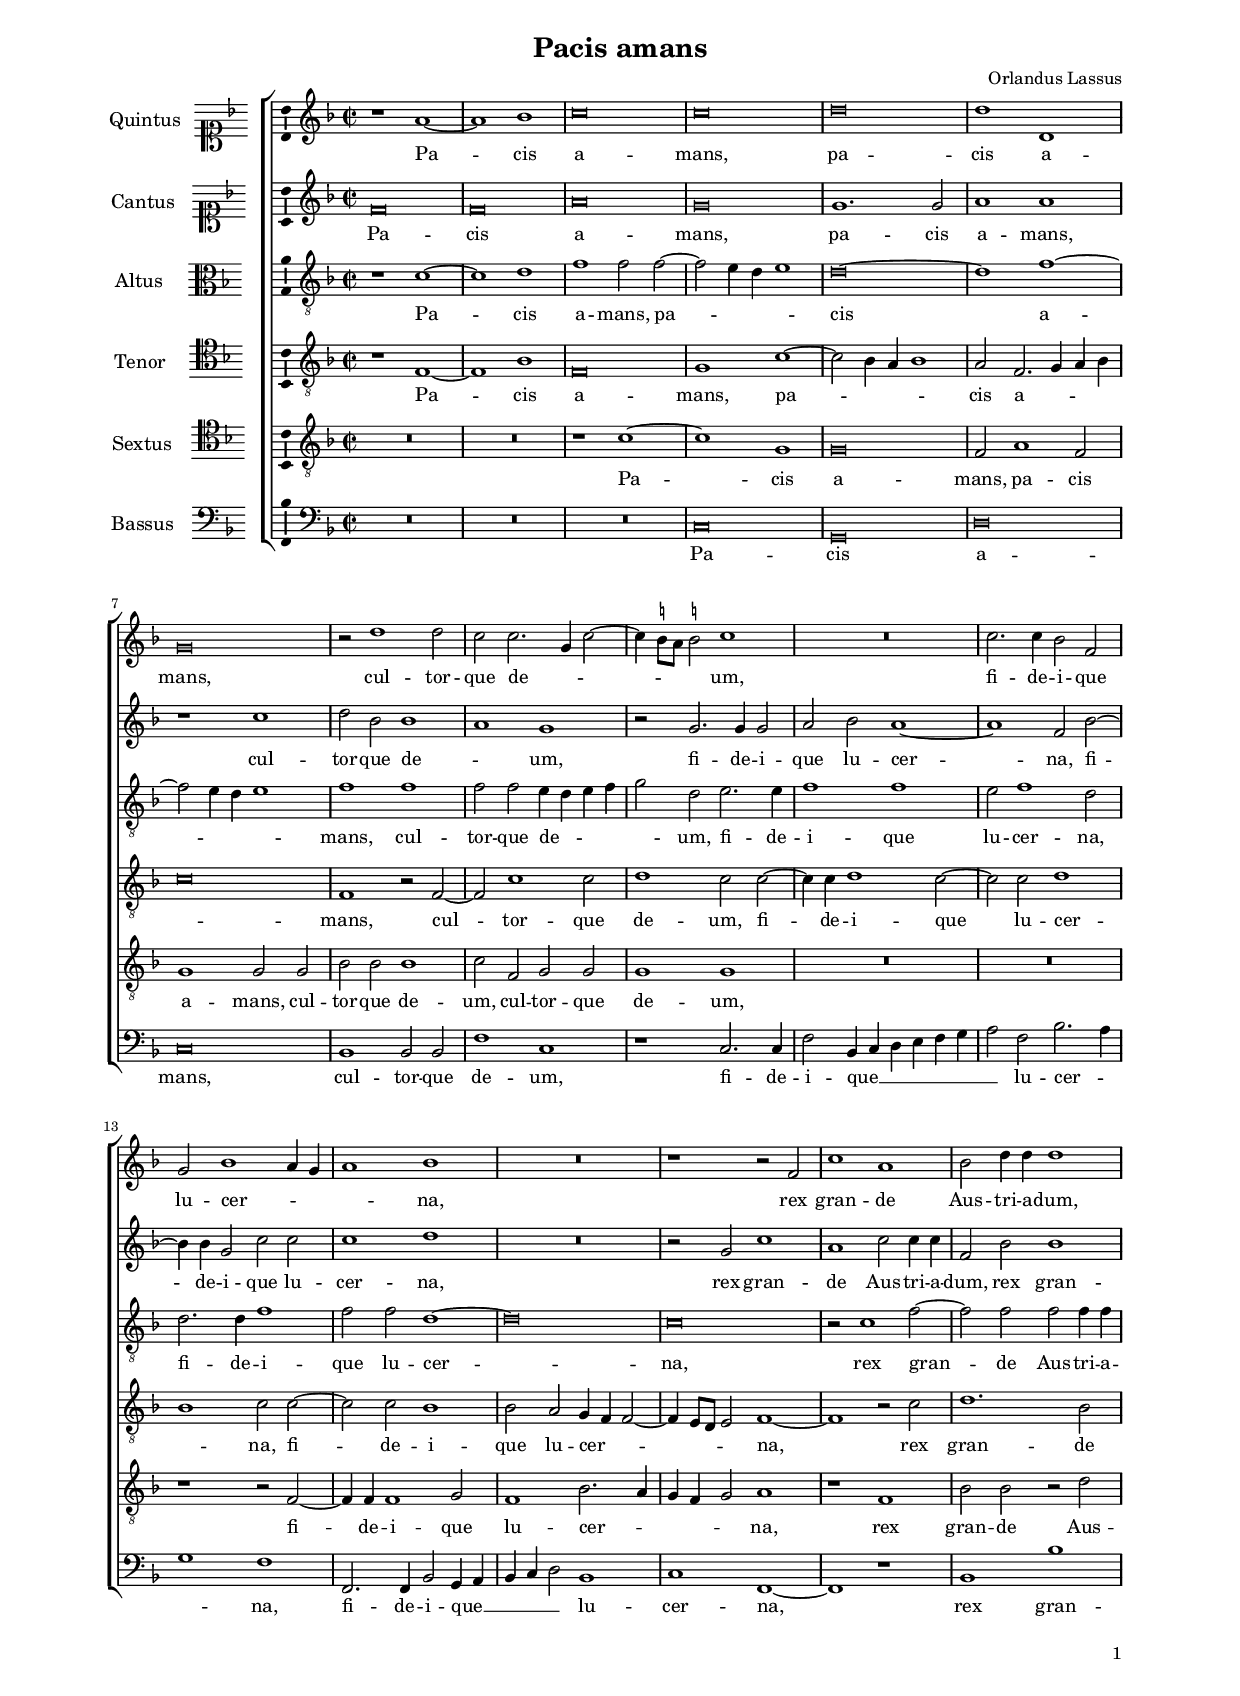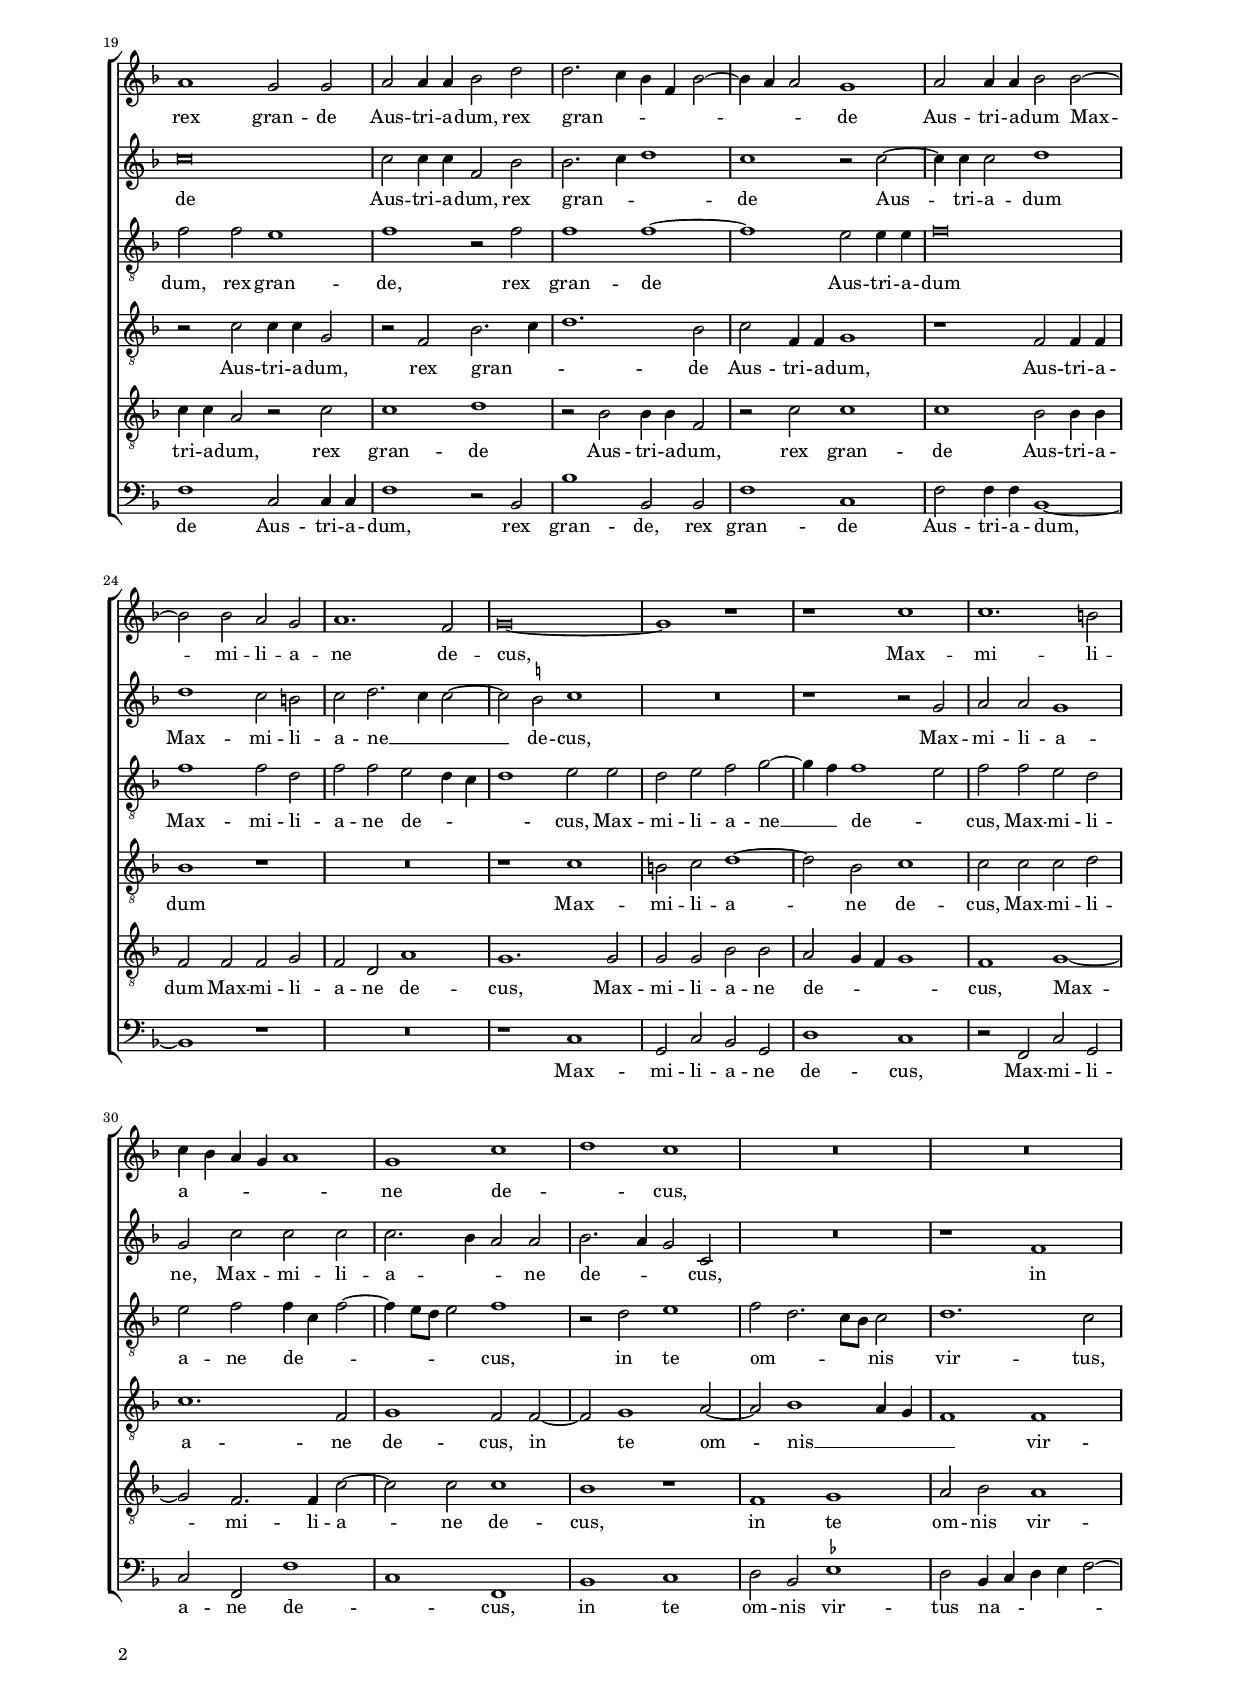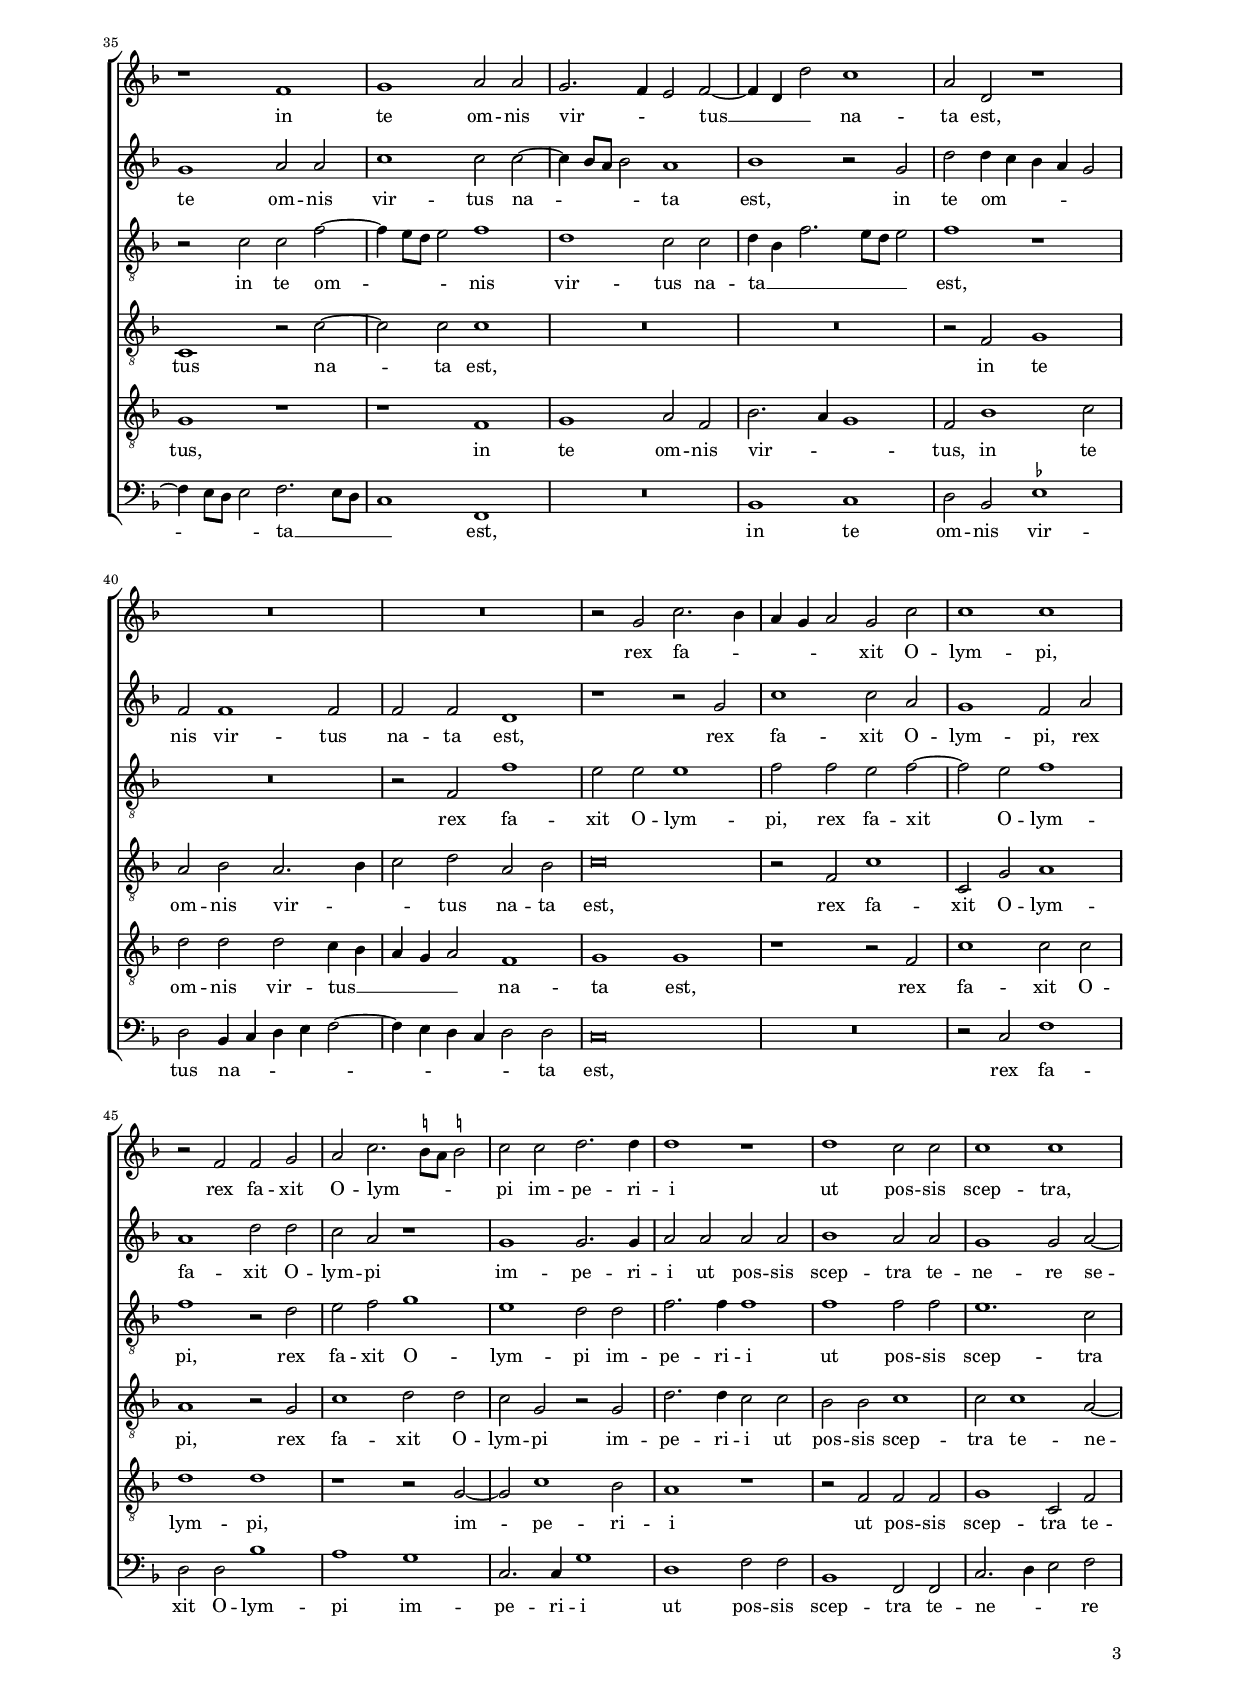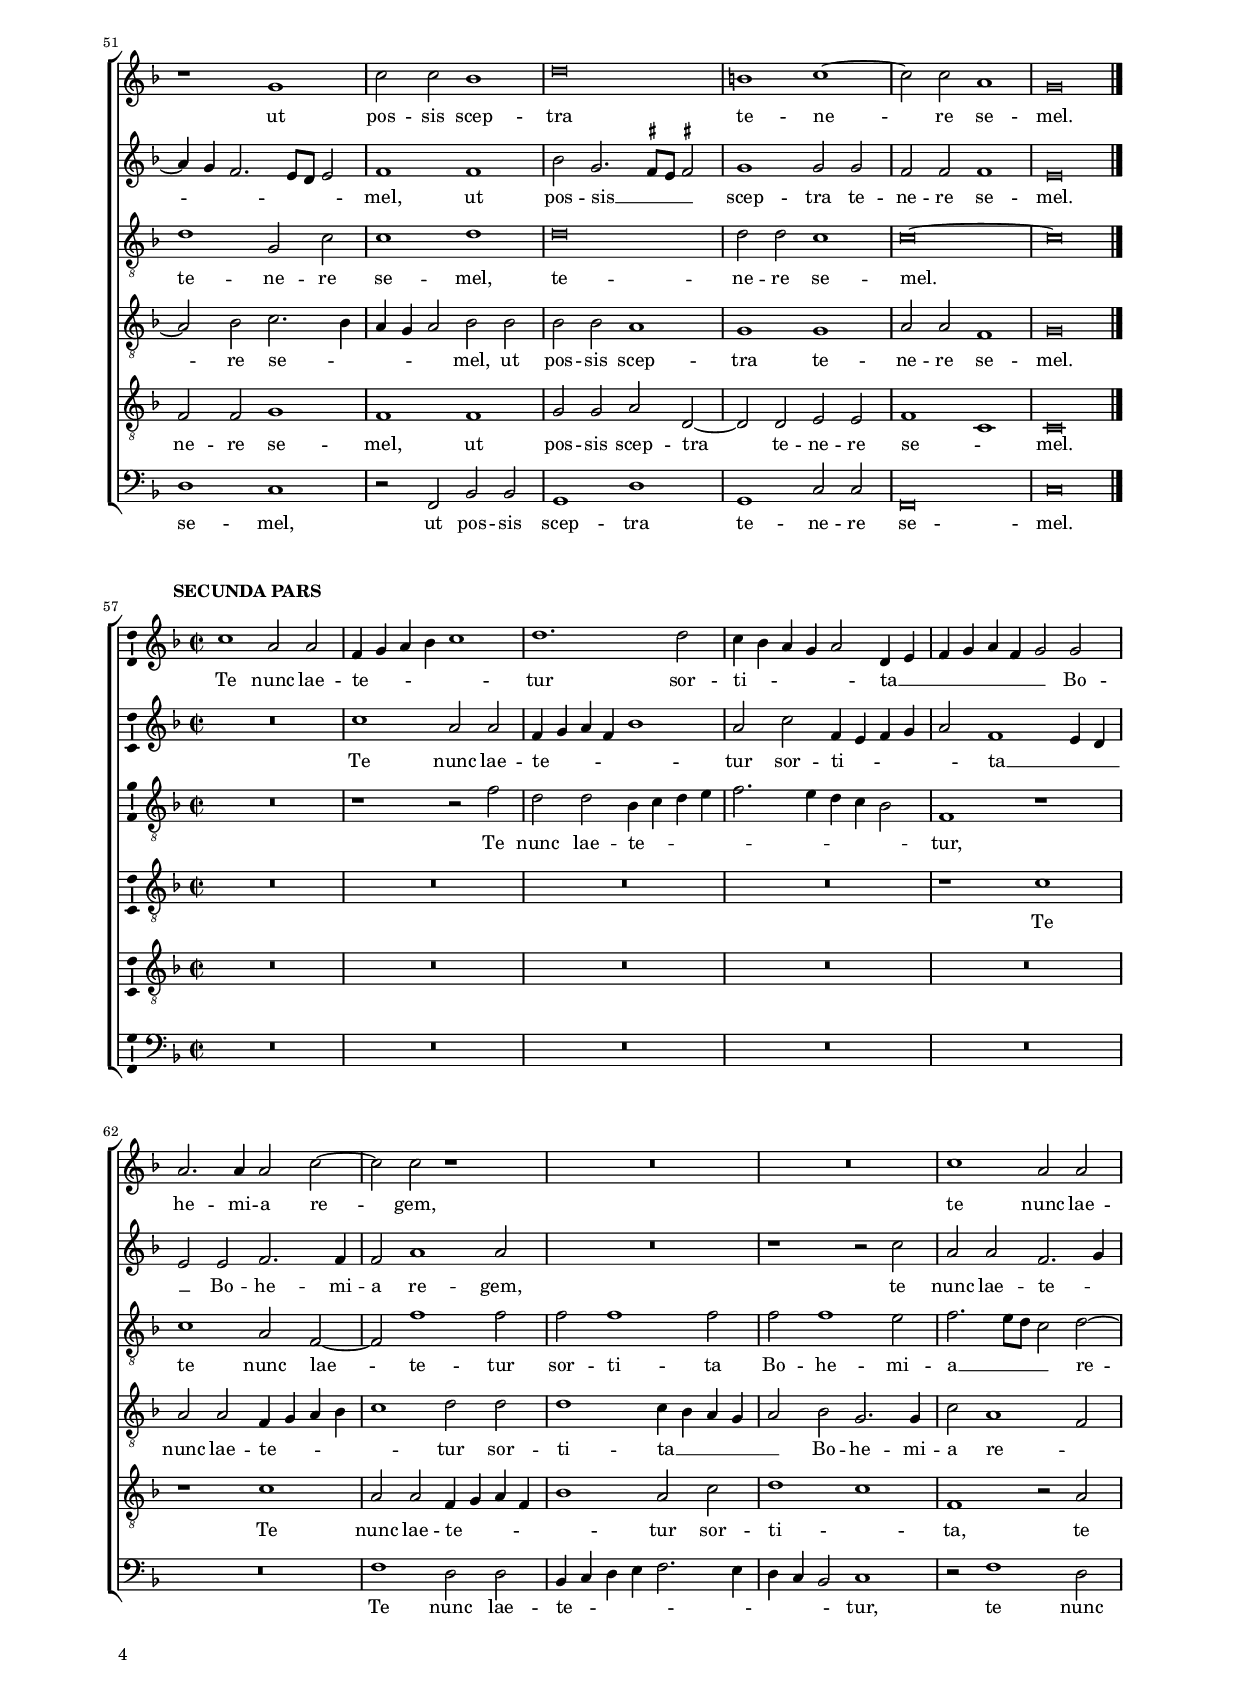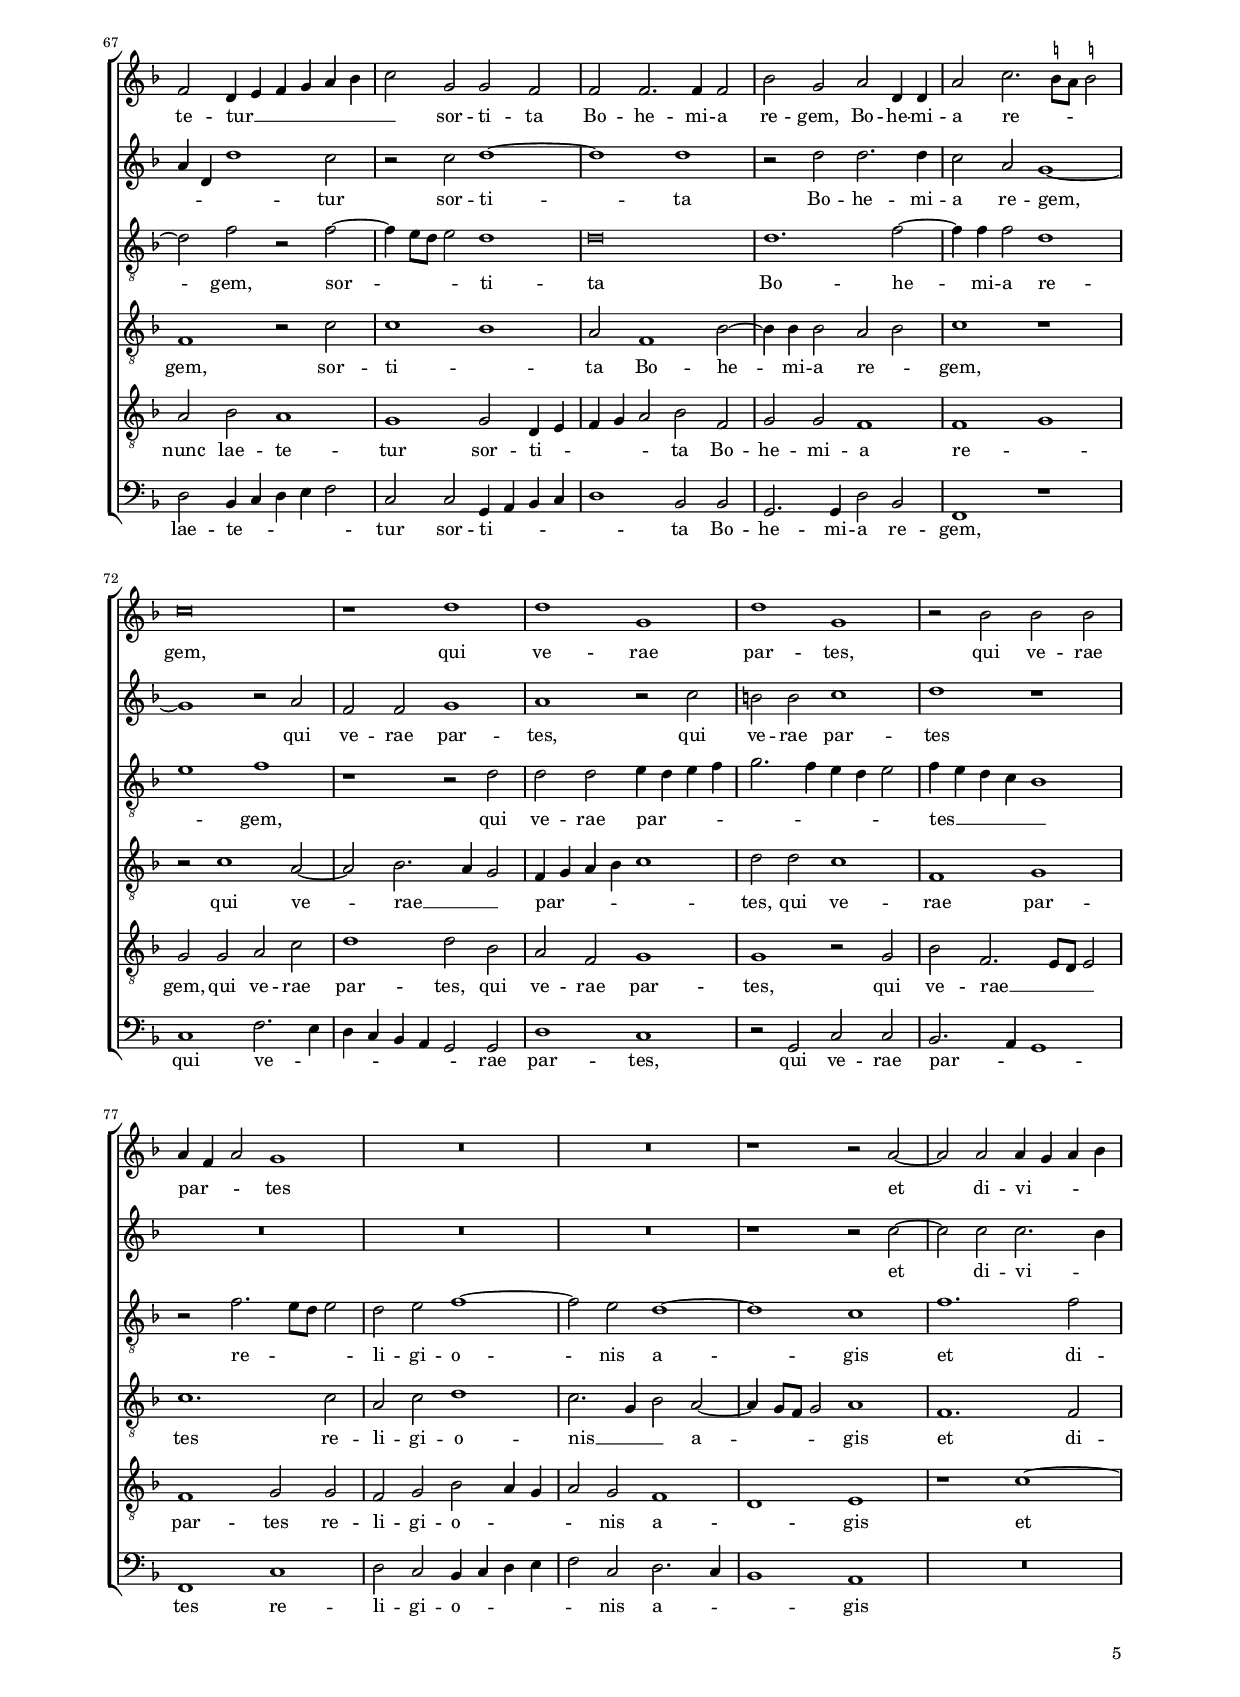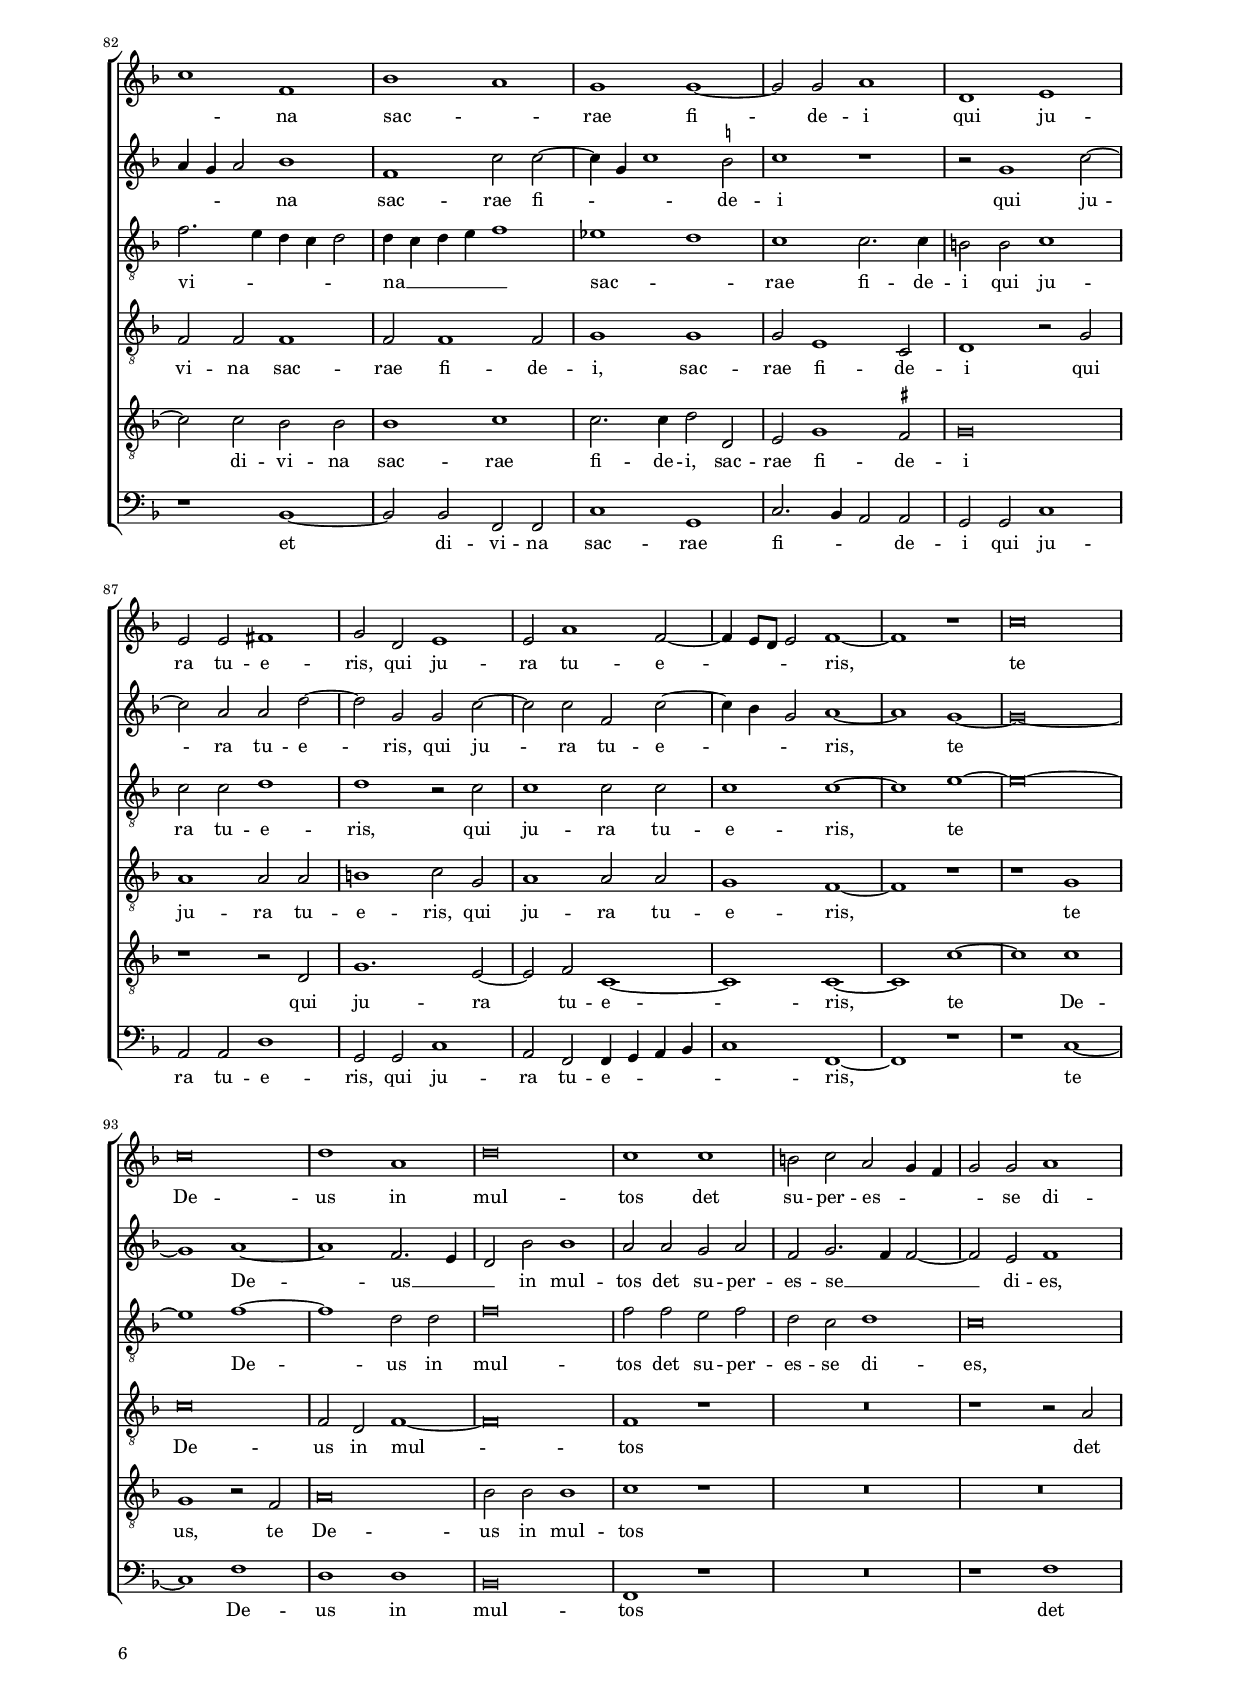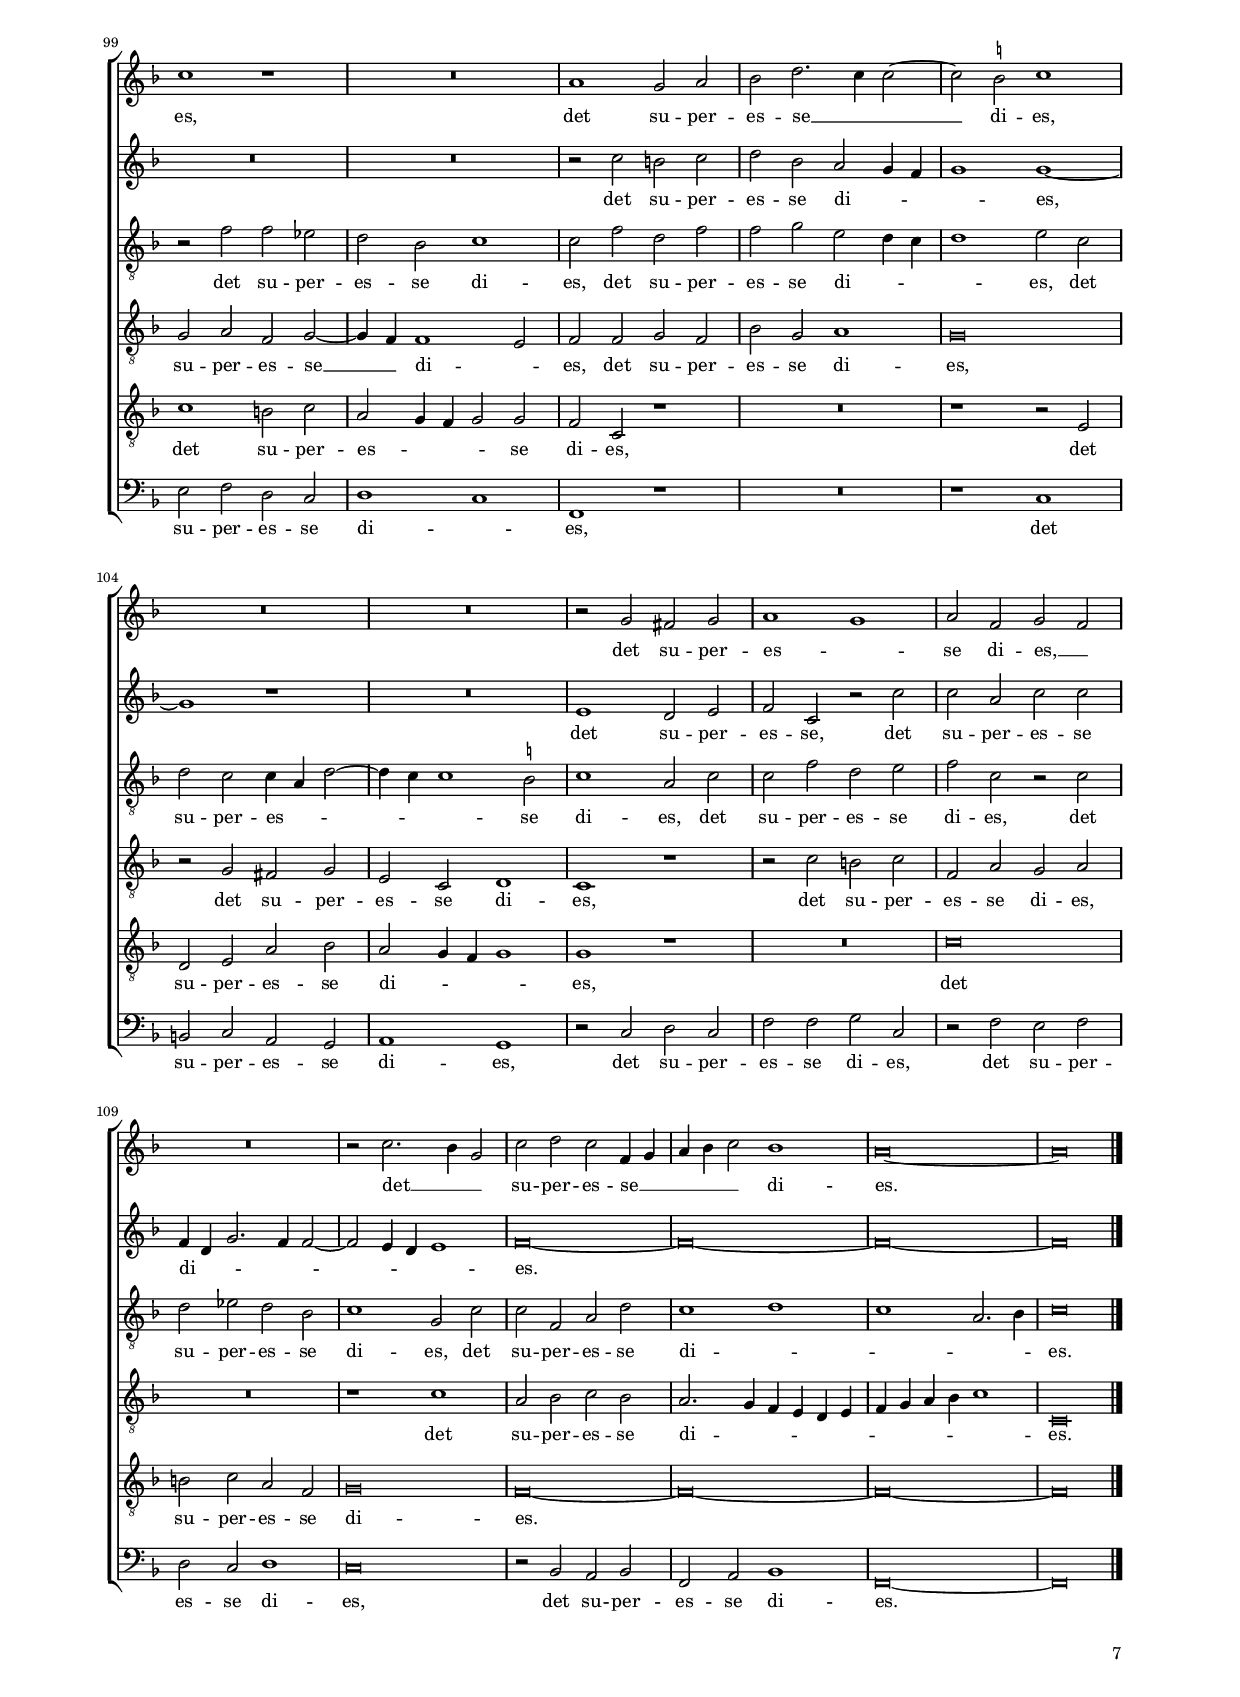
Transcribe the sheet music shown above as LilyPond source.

\header
{
  title="Pacis amans"
  composer="Orlandus Lassus"
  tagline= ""
}

\version "2.24.3"
\language deutsch
#(set-global-staff-size 15)
% #(set-default-paper-size "letter")
#(ly:set-option 'point-and-click #f)


	ficta = { \once \set suggestAccidentals = ##t }
	
	forget = #(define-music-function (music) (ly:music?) #{
		\accidentalStyle forget
		$music
		\accidentalStyle default
		#})


 
\paper
	{
	top-margin = 1.3 \cm
	bottom-margin = 0.8 \cm
	left-margin = 2 \cm
	right-margin = 2 \cm
	ragged-bottom = ##f
	ragged-last-bottom = ##t
	print-page-number = ##f
	score-system-spacing = #'((basic-distance . 16) (minimum-distance . 13) (padding . 5) (strechability . 250))
	system-system-spacing = #'((basic-distance . 16) (minimum-distance . 13) (padding . 5) (strechability . 250))
	oddFooterMarkup=\markup   \fill-line { "" \fromproperty #'page:page-number-string }
	evenFooterMarkup=\markup  \fill-line { \fromproperty #'page:page-number-string "" }
	last-bottom-spacing = #'((basic-distance . 12) (minimum-distance . 7) (padding . 4))
	systems-per-page = 3
	page-count = 7
%	min-systems-per-page = 3
	}

global = {
	\key f \major
	\time 2/2 \set Score.measureLength = #(ly:make-moment 2/1)
	\set Score.tempoHideNote = ##t
	\tempo 2 = 90
	\skip 1*2*56  \bar "|."
	}


incipitcantus = \markup { \score {
	{
	\set Staff.instrumentName = \markup { \fontsize #1 "Cantus" }
	\key f \major
	\clef soprano
	s4 \bar ""
	}
	\layout  {
	raggedright = ##t
	indent = 1.6 \cm
	line-width = 2.5 \cm
	\context { \Staff \remove Time_signature_engraver }
	\override Staff.Clef.Y-extent = #'(0 . 0)
	}} \hspace #1 }


incipitsextus = \markup { \score {
	{
	\set Staff.instrumentName = \markup { \fontsize #1 "Quintus" }
	\key f \major
	\clef soprano
	s4 \bar ""
	}
	\layout  {
	raggedright = ##t
	indent = 1.6 \cm
	line-width = 2.5 \cm
	\context { \Staff \remove Time_signature_engraver }
	\override Staff.Clef.Y-extent = #'(0 . 0)
	}} \hspace #1 }
	  
	  
incipitaltus = \markup { \score {
	{
	\set Staff.instrumentName = \markup { \fontsize #1 "Altus" }
	\key f \major
	\clef alto
	s4 \bar ""
	}
	\layout  {
	raggedright = ##t
	indent = 1.6 \cm
	line-width = 2.5 \cm
	\context { \Staff \remove Time_signature_engraver }
	\override Staff.Clef.Y-extent = #'(0 . 0)
	}} \hspace #1 }


incipittenor = \markup { \score {
	{
	\set Staff.instrumentName = \markup { \fontsize #1 "Tenor" }
	\key f \major
	\clef tenor
	s4 \bar ""
	}
	\layout  {
	raggedright = ##t
	indent = 1.6 \cm
	line-width = 2.5 \cm
	\context { \Staff \remove Time_signature_engraver }
	\override Staff.Clef.Y-extent = #'(0 . 0)
	}} \hspace #1 }
	  
	  
incipitquintus = \markup { \score {
	{
	\set Staff.instrumentName = \markup { \fontsize #1 "Sextus" }
	\key f \major
	\clef tenor
	s4 \bar ""
	}
	\layout  {
	raggedright = ##t
	indent = 1.6 \cm
	line-width = 2.5 \cm
	\context { \Staff \remove Time_signature_engraver }
	\override Staff.Clef.Y-extent = #'(0 . 0)
	}} \hspace #1 }
	  
	  
incipitbassus = \markup { \score {
	{
	\set Staff.instrumentName = \markup { \fontsize #1 "Bassus" }
	\key f \major
	\clef bass
	s4 \bar ""
	}
	\layout  {
	raggedright = ##t
	indent = 1.6 \cm
	line-width = 2.5 \cm
	\context { \Staff \remove Time_signature_engraver }
	\override Staff.Clef.Y-extent = #'(0 . 0)
	}} \hspace #1 }


cantus =  \relative c''
	{
	f,\breve
	f\breve
	a\breve
	g\breve
%5
	g1. g2 |
	a1 a
	r1 c
	d2 b b1
	a1 g
%10
	r2 g2. g4 g2 |
	a2 b a1~
	a1 f2 b~
	b4 b g2 c2 c
	c1 d
%15
	R\breve |
	r2 g, c1
	a1 c2 c4 c
	f,2 b b1
	c\breve
%20
	c2 c4 c f,2 b |
	b2. c4 d1
	c1 r2 c~
	c4 c c2 d1
	d1 c2 h
%25
	c2 d2. c4 c2~ |
	c2 \ficta h c1
	R\breve
	r1 r2 g
	a2 a g1
%30
	g2 c c c |
	c2. b4 a2 a
	b2. a4 g2 c,
	R\breve
	r1 f
%35
	g1 a2 a |
	c1 c2 c~
	c4 b8 a b2 a1
	b1 r2 g
	d'2 d4 c b a g2
%40
	f2 f1 f2 |
	f2 f d1
	r1 r2 g
	c1 c2 a
	g1 f2 a
%45
	a1 d2 d |
	c2 a r1
	g1 g2. g4
	a2 a a a
	b1 a2 a
%50
	g1 g2 a~ |
	a4 g f2. e8 d e2
	f1 f
	b2 g2. \ficta fis8 e \ficta fis!2
	g1 g2 g
%55
	f2 f f1 |
	e\breve |
	}


sextus = \relative c''
	{
	r1 a~
	a1 b
	c\breve
	c\breve
%5
	d\breve |
	d1 d,
	g\breve
	r2 d'1 d2
	c2 c2. g4 c2~
%10
	c4 \stemDown \ficta h8 a \stemNeutral \ficta h!2 c1 |
	R\breve
	c2. c4 b2 f
	g2 b1 a4 g
	a1 b
%15
	R\breve |
	r1 r2 f
	c'1 a
	b2 d4 d d1
	a1 g2 g
%20
	a2 a4 a b2 d |
	d2. c4 b f b2~
	b4 a a2 g1
	a2 a4 a b2 b~
	b2 b2 a g
%25
	a1. f2 |
	g\breve~
	g1 r
	r1 c
	c1. h2
%30
	c4 b a g a1 |
	g1 c
	d1 c
	R\breve
	R\breve
%35
	r1 f, |
	g1 a2 a
	g2. f4 e2 f~
	f4 d d'2 c1
	a2 d, r1
%40
	R\breve |
	R\breve
	r2 g c2. b4
	a4 g a2 g c
	c1 c
%45
	r2 f, f g |
	a2 c2. \stemDown \ficta h8 a \stemNeutral \ficta h!2
	c2 c d2. d4
	d1 r
	d1 c2 c
%50
	c1 c |
	r1 g
	c2 c b1
	d\breve
	h1 c~
%55
	c2 c a1 |
	g\breve |
	}


altus =  \relative c'
	{
	r1 c~
	c1 d
	f1 f2 f~
	f2 e4 d e1
%5
	d\breve~ |
	d1 f~
	f2 e4 d e1
	f1 f
	f2 f e4 d e f
%10
	g2 d e2. e4 |
	f1 f
	e2 f1 d2
	d2. d4 f1
	f2 f d1~
%15
	d\breve |
	c\breve
	r2 c1 f2~
	f2 f f f4 f
	f2 f e1
%20
	f1 r2 f |
	f1 f~
	f1 e2 e4 e
	f\breve
	f1 f2 d
%25
	f2 f e d4 c |
	d1 e2 e
	d2 e f g~
	g4 f f1 e2
	f2 f e d
%30
	e2 f f4 c f2~ |
	f4 e8 d e2 f1
	r2 d e1
	f2 d2. c8 b c2
	d1. c2
%35
	r2 c c f~ |
	f4 e8 d e2 f1
	d1 c2 c
	d4 b f'2. e8 d e2
	f1 r
%40
	R\breve |
	r2 f, f'1
	e2 e e1
	f2 f e f~
	f2 e f1
%45
	f1 r2 d |
	e2 f g1
	e1 d2 d
	f2. f4 f1
	f1 f2 f
%50
	e1. c2 |
	d1 g,2 c
	c1 d
	d\breve
	d2 d c1
%55
	c\breve~
	c\breve |
	}


tenor =  \relative c'
	{
	r1 f,~
	f1 b
	f\breve
	g1 c~	
%5
	c2 b4 a b1 |
	a2 f2. g4 a b
	c\breve
	f,1 r2 f~	
	f2 c'1 c2
%10
	d1 c2 c~ |
	c4 c d1 c2~
	c2 c d1
	b1 c2 c~
	c2 c b1
%15
	b2 a g4 f f2~ |
	f4 e8 d e2 f1~
	f1 r2 c'
	d1. b2
	r2 c c4 c g2
%20
	r2 f b2. c4 |
	d1. b2
	c2 f,4 f g1
	r1 f2 f4 f
	b1 r
%25
	R\breve
	r1 c
	h2 c d1~
	d2 b c1
	c2 c c d
%30
	c1. f,2 |
	g1 f2 f~
	f2 g1 a2~
	a2 b1 a4 g
	f1 f
%35
	c1 r2 c'~ |
	c2 c c1
	R\breve
	R\breve
	r2 f, g1
%40
	a2 b a2. b4 |
	c2 d a b
	c\breve
	r2 f, c'1
	c,2 g' a1
%45
	a1 r2 g |
	c1 d2 d
	c2 g r g
	d'2. d4 c2 c
	b2 b c1
%50
	c2 c1 a2~ |
	a2 b c2. b4
	a4 g a2 b b
	b2 b a1
	g1 g
%55
	a2 a f1 |
	g\breve |
	}


quintus  =  \relative c'
	{
	R\breve
	R\breve
	r1 c~
	c1 g
%5
	g\breve |
	f2 a1 f2
	g1 g2 g
	b2 b b1
	c2 f, g g
%10
	g1 g |
	R\breve
	R\breve
	r1 r2 f~
	f4 f f1 g2
%15
	f1 b2. a4 |
	g4 f g2 a1
	r1 f
	b2 b r d
	c4 c a2 r c
%20
	c1 d |
	r2 b b4 b f2
	r2 c' c1
	c1 b2 b4 b
	f2 f f g
%25
	f2 d a'1 |
	g1. g2
	g2 g b b
	a2 g4 f g1
	f1 g~
%30
	g2 f2. f4 c'2~ |
	c2 c c1
	b1 r
	f1 g
	a2 b a1
%35
	g1 r |
	r1 f
	g1 a2 f
	b2. a4 g1
	f2 b1 c2
%40
	d2 d d c4 b |
	a4 g a2 f1
	g1 g
	r1 r2 f
	c'1 c2 c
%45
	d1 d |
	r1 r2 g,~
	g2 c1 b2
	a1 r
	r2 f f f
%50
	g1 c,2 f |
	f2 f g1
	f1 f
	g2 g a d,~
	d2 d e e
%55
	f1 c |
	c\breve |
	}


bassus  =  \relative c
	{
	R\breve
	R\breve
	R\breve
	c\breve
%5
	g\breve |
	d'\breve
	c\breve
	b1 b2 b
	f'1 c
%10
	r1 c2. c4 |
	f2 b,4 c d e f g
	a2 f b2. a4
	g1 f
	f,2. f4 b2 g4 a
%15
	b4 c d2 b1 |
	c1 f,~
	f1 r
	b1 b'
	f1 c2 c4 c
%20
	f1 r2 b, |
	b'1 b,2 b
	f'1 c
	f2 f4 f b,1~
	b1 r
%25
	R\breve |
	r1 c
	g2 c b g
	d'1 c
	r2 f, c' g
%30
	c2 f, f'1 |
	c1 f,
	b1 c
	d2 b \ficta es1
	d2 b4 c d e f2~
%35
	f4 e8 d e2 f2. e8 d |
	c1 f,
	R\breve
	b1 c
	d2 b \ficta es1
%40
	d2 b4 c d e f2~ |
	f4 e d c d2 d
	c\breve
	R\breve
	r2 c f1
%45
	d2 d b'1 |
	a1 g
	c,2. c4 g'1
	d1 f2 f
	b,1 f2 f
%50
	c'2. d4 e2 f |
	d1 c
	r2 f, b b
	g1 d'
	g,1 c2 c
%55
	f,\breve |
	c'\breve |
	}


lyricscantus = \lyricmode {
	Pa -- cis a -- mans,
	pa -- cis a -- mans,
	cul -- tor -- que de -- _ um,
	fi -- de -- i -- que lu -- cer -- na,
	fi -- de -- i -- que lu -- cer -- na,
	rex gran -- de Aus -- tri -- a -- dum,
	rex gran -- de Aus -- tri -- a -- dum,
	rex gran -- _ _ de Aus -- tri -- a -- dum
	Max -- mi -- li -- a -- ne __ _ _ de -- cus,
	Max -- mi -- li -- a -- ne,
	Max -- mi -- li -- a -- _ _ ne de -- _ _ cus,
	in te om -- nis vir -- tus na -- _ _ _ ta est,
	in te om -- _ _ _ _ nis vir -- tus na -- ta est,
	rex fa -- xit O -- lym -- pi,
	rex fa -- xit O -- lym -- pi
	im -- pe -- ri -- i
	ut pos -- sis scep -- tra te -- ne -- re se -- _ _ _ _ _ mel,
	ut pos -- sis __ _ _ _ scep -- tra te -- ne -- re se -- mel.
	}


lyricssextus = \lyricmode {
	Pa -- cis a -- mans,
	pa -- cis a -- mans,
	cul -- tor -- que de -- _ _ _ _ _ um,
	fi -- de -- i -- que lu -- cer -- _ _ _ na,
	rex gran -- de Aus -- tri -- a -- dum,
	rex gran -- de Aus -- tri -- a -- dum,
	rex gran -- _ _ _ _ _ _ de Aus -- tri -- a -- dum
	Max -- mi -- li -- a -- ne de -- cus,
	Max -- mi -- li -- a -- _ _ _ _ ne de -- _ cus,
	in te om -- nis vir -- _ _ tus __ _ _ na -- ta est,
	rex fa -- _ _ _ _ xit O -- lym -- pi,
	rex fa -- xit O -- lym -- _ _ _ pi
	im -- pe -- ri -- i
	ut pos -- sis scep -- tra,
	ut pos -- sis scep -- tra te -- ne -- re se -- mel.
	}
	
	
lyricsaltus = \lyricmode {
	Pa -- cis a -- mans,
	pa -- _ _ _ cis a -- _ _ _ mans,
	cul -- tor -- que de -- _ _ _ _ um,
	fi -- de -- i -- que lu -- cer -- na,
	fi -- de -- i -- que lu -- cer -- na,
	rex gran -- de Aus -- tri -- a -- dum,
	rex gran -- de,
	rex gran -- de Aus -- tri -- a -- dum
	Max -- mi -- li -- a -- ne de -- _ _ _ cus,
	Max -- mi -- li -- a -- ne __ _ de -- _ cus,
	Max -- mi -- li -- a -- ne de -- _ _ _ _ _ cus,
	in te om -- _ _ _ nis vir -- tus,
	in te om -- _ _ _ nis vir -- tus na -- ta __ _ _ _ _ _ est,
	rex fa -- xit O -- lym -- pi,
	rex fa -- xit O -- lym -- pi,
	rex fa -- xit O -- lym -- pi
	im -- pe -- ri -- i
	ut pos -- sis scep -- tra te -- ne -- re se -- mel,
	te -- ne -- re se -- mel.
	}


lyricstenor = \lyricmode {
	Pa -- cis a -- mans,
	pa -- _ _ _ cis a -- _ _ _ _ mans,
	cul -- tor -- que de -- um,
	fi -- de -- i -- que lu -- cer -- _ na,
	fi -- de -- i -- que lu -- cer -- _ _ _ _ _ na,
	rex gran -- de Aus -- tri -- a -- dum,
	rex gran -- _ _ de Aus -- tri -- a -- dum,
	Aus -- tri -- a -- dum
	Max -- mi -- li -- a -- ne de -- cus,
	Max -- mi -- li -- a -- ne de -- cus,
	in te om -- nis __ _ _ _ vir -- tus na -- ta est,
	in te om -- nis vir -- _ _ tus na -- ta est,
	rex fa -- xit O -- lym -- pi,
	rex fa -- xit O -- lym -- pi
	im -- pe -- ri -- i
	ut pos -- sis scep -- tra te -- ne -- re se -- _ _ _ _ mel,
	ut pos -- sis scep -- tra te -- ne -- re se -- mel.
	}


lyricsquintus = \lyricmode {
	Pa -- cis a -- mans,
	pa -- cis a -- mans,
	cul -- tor -- que de -- um,
	cul -- tor -- que de -- um,
	fi -- de -- i -- que lu -- cer -- _ _ _ _ na,
	rex gran -- de Aus -- tri -- a -- dum,
	rex gran -- de Aus -- tri -- a -- dum,
	rex gran -- de Aus -- tri -- a -- dum
	Max -- mi -- li -- a -- ne de -- cus,
	Max -- mi -- li -- a -- ne de -- _ _ _ cus,
	Max -- mi -- li -- a -- ne de -- cus,
	in te om -- nis vir -- tus,
	in te om -- nis vir -- _ _ tus,
	in te om -- nis vir -- tus __ _ _ _ _ na -- ta est,
	rex fa -- xit O -- lym -- pi,
	im -- pe -- ri -- i
	ut pos -- sis scep -- tra te -- ne -- re se -- mel,
	ut pos -- sis scep -- tra te -- ne -- re se -- _ mel.
	}


lyricsbassus = \lyricmode {
	Pa -- cis a -- mans,
	cul -- tor -- que de -- um,
	fi -- de -- i -- que __ _ _ _ _ _ _ lu -- cer -- _ _ na,
	fi -- de -- i -- que __ _ _ _ _ lu -- cer -- na,
	rex gran -- de Aus -- tri -- a -- dum,
	rex gran -- de,
	rex gran -- de Aus -- tri -- a -- dum,
	Max -- mi -- li -- a -- ne de -- cus,
	Max -- mi -- li -- a -- ne de -- _ cus,
	in te om -- nis vir -- tus na -- _ _ _ _ _ _ _ ta __ _ _ _ est,
	in te om -- nis vir -- tus na -- _ _ _ _ _ _ _ _ ta est,
	rex fa -- xit O -- lym -- pi
	im -- pe -- ri -- i
	ut pos -- sis scep -- tra te -- ne -- _ _ re se -- mel,
	ut pos -- sis scep -- tra te -- ne -- re se -- mel.
	}


\score
{  
	\transpose c c {
	\new ChoirStaff \with { \override StaffGrouper.staff-staff-spacing.basic-distance = #12 }
	<<

	\new Staff << \global
	\new Voice="v6" {
		\set Staff.instrumentName=\incipitsextus
		\set Staff.midiInstrument = "reed organ"
		\clef violin 
		\sextus}
	\new Lyrics \lyricsto "v6" {\lyricssextus }
	>>
		
		
	\new Staff << \global
	\new Voice="v1" {
		\set Staff.instrumentName=\incipitcantus
		\set Staff.midiInstrument = "reed organ"
		\clef violin
		\cantus }
	\new Lyrics \lyricsto "v1" {\lyricscantus }
	>>


	\new Staff << \global
	\new Voice="v2" {
		\set Staff.instrumentName=\incipitaltus
		\set Staff.midiInstrument = "reed organ"
		\clef "G_8" 
		\altus}
	\new Lyrics \lyricsto "v2" {\lyricsaltus }
	>>


	\new Staff << \global
	\new Voice="v3" {
		\set Staff.instrumentName=\incipittenor
		\set Staff.midiInstrument = "reed organ"
		\clef "G_8"
		\tenor }
	\new Lyrics \lyricsto "v3" {\lyricstenor }
	>>


	\new Staff << \global
	\new Voice="v5" {
		\set Staff.instrumentName=\incipitquintus
		\set Staff.midiInstrument = "reed organ"
		\clef "G_8"
		\quintus}
	\new Lyrics \lyricsto "v5" {\lyricsquintus }
	>>


	\new Staff << \global
	\new Voice="v4" {
		\set Staff.instrumentName=\incipitbassus
		\set Staff.midiInstrument = "reed organ"
		\clef bass 
		\bassus }
	\new Lyrics \lyricsto "v4" {\lyricsbassus}
	>>

	>>
	} % transpose

	\layout
	{
	indent = 2.6 \cm
%	\context { \Lyrics \override VerticalAxisGroup.nonstaff-relatedstaff-spacing.padding = #2 }
%	\context { \Lyrics \override LyricText.font-size = #1 }
  	\context { \Staff \consists Ambitus_engraver }
	\context { \Staff \override TimeSignature.break-visibility = #end-of-line-invisible }
	\context { \Staff \consists Ambitus_engraver }
	\context { \Score \override BarNumber.padding = #2 }
	\context { \Voice \override NoteHead.style = #'baroque }
	}

\midi
	{
	}

}

%%%%%%%%%%%%%%%%%%%%  SECUNDA PARS   %%%%%%%%%%%%%%%%%%%%


global = {
	\key f \major
	\time 2/2 \set Score.measureLength = #(ly:make-moment 2/1)
	\set Score.tempoHideNote = ##t
	\tempo 2 = 90
	\set Score.currentBarNumber = #57
	\skip 1*2*58 \bar "|."
	}


cantus =  \relative c''
	{
	R\breve
	c1 a2 a
	f4 g a f b1
	a2 c f,4 e f g
%5
	a2 f1 e4 d |
	e2 e f2. f4
	f2 a1 a2
	R\breve
	r1 r2 c
%10
	a2 a f2. g4 |
	a4 d, d'1 c2
	r2 c d1~
	d1 d
	r2 d d2. d4
%15
	c2 a g1~ |
	g1 r2 a
	f2 f g1
	a1 r2 c
	h2 h c1
%20
	d1 r |
	R\breve
	R\breve
	R\breve
	r1 r2 c~
%25
	c2 c c2. b4 |
	a4 g a2 b1
	f1 c'2 c~
	c4 g c1 \ficta h2
	c1 r
%30
	r2 g1 c2~ |
	c2 a a d~
	d2 g, g c~
	c2 c f, c'~
	c4 b g2 a1~
%35
	a1 g~ |
	g\breve~
	g1 a~
	a1 f2. e4
	d2 b' b1
%40
	a2 a g a |
	f2 g2. f4 f2~
	f2 e f1
	R\breve
	R\breve
%45
	r2 c' h c |
	d2 b a g4 f
	g1 g~
	g1 r
	R\breve
%50
	e1 d2 e |
	f2 c r c'
	c2 a c c
	f,4 d g2. f4 f2~
	f2 e4 d e1
%55
	f\breve~ |
	f\breve~
	f\breve~
	f\breve |
	}


sextus = \relative c''
	{
	c1 a2 a
	f4 g a b c1
	d1. d2
	c4 b a g a2 d,4 e
%5
	f4 g a f g2 g |
	a2. a4 a2 c~
	c2 c r1
	R\breve
	R\breve
%10
	c1 a2 a |
	f2 d4 e f g a b
	c2 g g f
	f2 f2. f4 f2
	b2 g a d,4 d
%15
	a'2 c2. \stemDown \ficta h8 a \stemNeutral \ficta h!2 |
	c\breve
	r1 d
	d1 g,
	d'1 g,
%20
	r2 b b b |
	a4 f a2 g1
	R\breve
	R\breve
	r1 r2 a~
%25
	a2 a a4 g a b |
	c1 f,
	b1 a
	g1 g~
	g2 g a1
%30
	d,1 e |
	e2 e fis1
	g2 d e1
	e2 a1 f2~
	f4 e8 d e2 f1~
%35
	f1 r |
	c'\breve
	c\breve
	d1 a
	d\breve
%40
	c1 c |
	h2 c a g4 f
	g2 g a1
	c1 r
	R\breve
%45
	a1 g2 a |
	b2 d2. c4 c2~
	c2 \ficta h c1
	R\breve
	R\breve
%50
	r2 g fis g |
	a1 g
	a2 f g f
	R\breve
	r2 c'2. b4 g2
%55
	c2 d c f,4 g |
	a4 b c2 b1
	a\breve~
	a\breve |
	}


altus =  \relative c'
	{
	R\breve
	r1 r2 f
	d2 d b4 c d e
	f2. e4 d c b2
%5
	f1 r |
	c'1 a2 f~
	f2 f'1 f2
	f2 f1 f2
	f2 f1 e2
%10
	f2. e8 d c2 d~ |
	d2 f r f~
	f4 e8 d e2 d1
	d\breve
	d1. f2~
%15
	f4 f f2 d1 |
	e1 f
	r1 r2 d
	d2 d e4 d e f
	g2. f4 e d e2
%20
	f4 e d c b1 |
	r2 f'2. e8 d e2
	d2 e f1~
	f2 e d1~
	d1 c
%25
	f1. f2 |
	f2. e4 d c d2
	d4 c d e f1
	es1 d
	c1 c2. c4
%30
	h2 h c1 |
	c2 c d1
	d1 r2 c
	c1 c2 c
	c1 c~
%35
	c1 e~ |
	e\breve~
	e1 f~
	f1 d2 d
	f\breve
%40
	f2 f e f |
	d2 c d1
	c\breve
	r2 f f es
	d2 b c1
%45
	c2 f d f |
	f2 g e d4 c
	d1 e2 c
	d2 c c4 a d2~
	d4 c c1 \ficta h2
%50
	c1 a2 c |
	c2 f d e
	f2 c r c
	d2 es d b
	c1 g2 c
%55
	c2 f, a d |
	c1 d
	c1 a2. b4
	c\breve |
	}


tenor =  \relative c'
	{
	R\breve
	R\breve
	R\breve
	R\breve
%5
	r1 c |
	a2 a f4 g a b
	c1 d2 d
	d1 c4 b a g
	a2 b g2. g4
%10
	c2 a1 f2 |
	f1 r2 c'
	c1 b
	a2 f1 b2~
	b4 b b2 a b
%15
	c1 r |
	r2 c1 a2~
	a2 b2. a4 g2
	f4 g a b c1
	d2 d c1
%20
	f,1 g |
	c1. c2
	a2 c d1
	c2. g4 b2 a~
	a4 g8 f g2 a1
%25
	f1. f2 |
	f2 f f1
	f2 f1 f2
	g1 g
	g2 e1 c2
%30
	d1 r2 g |
	a1 a2 a
	h1 c2 g
	a1 a2 a
	g1 f~
%35
	f1 r |
	r1 g
	c\breve
	f,2 d f1~
	f\breve
%40
	f1 r |
	R\breve
	r1 r2 a
	g2 a f g~
	g4 f f1 e2
%45
	f2 f g f |
	b2 g a1
	g\breve
	r2 g fis g
	e2 c d1
%50
	c1 r |
	r2 c' h c
	f,2 a g a
	R\breve
	r1 c
%55
	a2 b c b |
	a2. g4 f e d e
	f4 g a b c1
	c,\breve |
	}


quintus  =  \relative c'
	{
	R\breve
	R\breve
	R\breve
	R\breve
%5
	R\breve |
	r1 c
	a2 a f4 g a f
	b1 a2 c
	d1 c
%10
	f,1 r2 a |
	a2 b a1
	g1 g2 d4 e
	f4 g a2 b f
	g2 g f1
%15
	f1 g |
	g2 g a c
	d1 d2 b
	a2 f g1
	g1 r2 g
%20
	b2 f2. e8 d e2 |
	f1 g2 g
	f2 g b a4 g
	a2 g f1
	d1 e
%25
	r1 c'~ |
	c2 c b b
	b1 c
	c2. c4 d2 d,
	e2 g1 \ficta fis2
%30
	g\breve |
	r1 r2 d
	g1. e2~
	e2 f c1~
	c1 c~
%35
	c1 c'~ |
	c1 c
	g1 r2 f
	a\breve
	b2 b b1
%40
	c1 r |
	R\breve
	R\breve
	c1 h2 c
	a2 g4 f g2 g
%45
	f2 c r1 |
	R\breve
	r1 r2 e
	d2 e a b
	a2 g4 f g1
%50
	g1 r |
	R\breve
	c\breve
	h2 c a f
	g\breve
%55
	f\breve~
	f\breve~
	f\breve~
	f\breve |
	}


bassus  =  \relative c
	{
	R\breve
	R\breve
	R\breve
	R\breve
%5
	R\breve |
	R\breve
	f1 d2 d
	b4 c d e f2. e4
	d4 c b2 c1
%10
	r2 f1 d2 |
	d2 b4 c d e f2
	c2 c g4 a b c
	d1 b2 b
	g2. g4 d'2 b
%15
	f1 r |
	c'1 f2. e4
	d4 c b a g2 g
	d'1 c
	r2 g c c
%20
	b2. a4 g1 |
	f1 c'
	d2 c b4 c d e
	f2 c d2. c4
	b1 a
%25
	R\breve |
	r1 b~
	b2 b f f
	c'1 g
	c2. b4 a2 a
%30
	g2 g c1 |
	a2 a d1
	g,2 g c1
	a2 f f4 g a b
	c1 f,~
%35
	f1 r |
	r1 c'~
	c1 f
	d1 d
	b\breve
%40
	f1 r |
	R\breve
	r1 f'
	e2 f d c
	d1 c
%45
	f,1 r |
	R\breve
	r1 c'
	h2 c a g
	a1 g
%50
	r2 c d c |
	f2 f g c,
	r2 f e f
	d2 c d1
	c\breve
%55
	r2 b a b |
	f2 a b1
	f\breve~
	f\breve |
	}


lyricscantus = \lyricmode {
	Te nunc lae -- te -- _ _ _ _ tur sor -- ti -- _ _ _ _ ta __ _ _ _ Bo -- he -- mi -- a re -- gem,
	te nunc lae -- te -- _ _ _ _ tur sor -- ti -- ta Bo -- he -- mi -- a re -- gem,
	qui ve -- rae par -- tes,
	qui ve -- rae par -- tes
	et di -- vi -- _ _ _ _ na sac -- rae fi -- _ _ de -- i
	qui ju -- ra tu -- e -- ris,
	qui ju -- ra tu -- e -- _ _ ris,
	te De -- us __ _ _ in mul -- tos
	det su -- per -- es -- se __ _ _ di -- es,
	det su -- per -- es -- se di -- _ _ _ es,
	det su -- per -- es -- se,
	det su -- per -- es -- se di -- _ _ _ _ _ _ _ es.
	}


lyricssextus = \lyricmode {
	Te nunc lae -- te -- _ _ _ _ tur sor -- ti -- _ _ _ _ ta __ _ _ _ _ _ _ Bo -- he -- mi -- a re -- gem,
	te nunc lae -- te -- tur __ _ _ _ _ _ _ sor -- ti -- ta Bo -- he -- mi -- a re -- gem,
	Bo -- he -- mi -- a re -- _ _ _ gem,
	qui ve -- rae par -- tes,
	qui ve -- rae par -- _ _ tes
	et di -- vi -- _ _ _ _ na sac -- _ rae fi -- de -- i
	qui ju -- ra tu -- e -- ris,
	qui ju -- ra tu -- e -- _ _ _ ris,
	te De -- us in mul -- tos
	det su -- per -- es -- _ _ _ se di -- es,
	det su -- per -- es -- se __ _ _ di -- es,
	det su -- per -- es -- _ se di -- es, __ _
	det __ _ _ su -- per -- es -- se __ _ _ _ _ di -- es.
	}


lyricsaltus = \lyricmode {
	Te nunc lae -- te -- _ _ _ _ _ _ _ _ tur,
	te nunc lae -- te -- tur sor -- ti -- ta Bo -- he -- mi -- a __ _ _ _ re -- gem,
	sor -- _ _ _ ti -- ta Bo -- he -- mi -- a re -- _ gem,
	qui ve -- rae par -- _ _ _ _ _ _ _ _ tes __ _ _ _ _ re -- _ _ _ li -- gi -- o -- nis a -- gis
	et di -- vi -- _ _ _ _ na __ _ _ _ _ sac -- _ rae fi -- de -- i
	qui ju -- ra tu -- e -- ris,
	qui ju -- ra tu -- e -- ris,
	te De -- us in mul -- tos
	det su -- per -- es -- se di -- es,
	det su -- per -- es -- se di -- es,
	det su -- per -- es -- se di -- _ _ _ es,
	det su -- per -- es -- _ _ _ _ se di -- es,
	det su -- per -- es -- se di -- es,
	det su -- per -- es -- se di -- es,
	det su -- per -- es -- se di -- _ _ _ _ es.
	}


lyricstenor = \lyricmode {
	Te nunc lae -- te -- _ _ _ _ tur sor -- ti -- ta __ _ _ _ _ Bo -- he -- mi -- a re -- _ gem,
	sor -- ti -- _ ta Bo -- he -- mi -- a re -- _ gem,
	qui ve -- rae __ _ _ par -- _ _ _ _ tes,
	qui ve -- rae par -- tes re -- li -- gi -- o -- nis __ _ _ a -- _ _ _ gis
	et di -- vi -- na sac -- rae fi -- de -- i,
	sac -- rae fi -- de -- i
	qui ju -- ra tu -- e -- ris,
	qui ju -- ra tu -- e -- ris,
	te De -- us in mul -- tos
	det su -- per -- es -- se __ _ di -- _ es,
	det su -- per -- es -- se di -- es,
	det su -- per -- es -- se di -- es,
	det su -- per -- es -- se di -- es,
	det su -- per -- es -- se di -- _ _ _ _ _ _ _ _ _ _ es.
	}


lyricsquintus = \lyricmode {
	Te nunc lae -- te -- _ _ _ _ tur sor -- ti -- _ ta,
	te nunc lae -- te -- tur sor -- ti -- _ _ _ _ ta Bo -- he -- mi -- a re -- _ gem,
	qui ve -- rae par -- tes,
	qui ve -- rae par -- tes,
	qui ve -- rae __ _ _ _ par -- tes re -- li -- gi -- o -- _ _ _ nis a -- _ gis
	et di -- vi -- na sac -- rae fi -- de -- i,
	sac -- rae fi -- de -- i
	qui ju -- ra tu -- e -- ris,
	te De -- us,
	te De -- us in mul -- tos
	det su -- per -- es -- _ _ _ se di -- es,
	det su -- per -- es -- se di -- _ _ _ es,
	det su -- per -- es -- se di -- es.
	}


lyricsbassus = \lyricmode {
	Te nunc lae -- te -- _ _ _ _ _ _ _ _ tur,
	te nunc lae -- te -- _ _ _ _ tur sor -- ti -- _ _ _ _ ta Bo -- he -- mi -- a re -- gem,
	qui ve -- _ _ _ _ _ _ rae par -- tes,
	qui ve -- rae par -- _ _ tes re -- li -- gi -- o -- _ _ _ _ nis a -- _ _ gis
	et di -- vi -- na sac -- rae fi -- _ _ de -- i
	qui ju -- ra tu -- e -- ris,
	qui ju -- ra tu -- e -- _ _ _ _ ris,
	te De -- us in mul -- tos
	det su -- per -- es -- se di -- _ es,
	det su -- per -- es -- se di -- es,
	det su -- per -- es -- se di -- es,
	det su -- per -- es -- se di -- es,
	det su -- per -- es -- se di -- es.
	}


\score
{  
	\transpose c c {
	\new ChoirStaff \with { \override StaffGrouper.staff-staff-spacing.basic-distance = #12 }
	<<
		
	\new Staff << \global
	\new Voice="v6" {
	  %\set Staff.instrumentName="Sextus"
		\set Staff.midiInstrument = "reed organ"
		\clef violin 
		\sextus}
	\new Lyrics \lyricsto "v6" {\lyricssextus }
	>>

		
	\new Staff <<\global
	\new Voice="v1" {
	  %\set Staff.instrumentName="Cantus"
		\set Staff.midiInstrument = "reed organ"
		\clef violin
		\cantus }
	\new Lyrics \lyricsto "v1" {\lyricscantus }
	>>


	\new Staff << \global
	\new Voice="v2" {
	  %\set Staff.instrumentName="Altus"
		\set Staff.midiInstrument = "reed organ"
		\clef "G_8" 
		\altus}
	\new Lyrics \lyricsto "v2" {\lyricsaltus }
	>>


	\new Staff <<\global
	\new Voice="v3" {
	  %\set Staff.instrumentName="Tenor"
		\set Staff.midiInstrument = "reed organ"
		\clef "G_8"
		\tenor }
	\new Lyrics \lyricsto "v3" {\lyricstenor }
	>>


	\new Staff << \global
	\new Voice="v5" {
	  %\set Staff.instrumentName="Quintus"
		\set Staff.midiInstrument = "reed organ"
		\clef "G_8"
		\quintus}
	\new Lyrics \lyricsto "v5" {\lyricsquintus }
	>>


	\new Staff <<\global
	\new Voice="v4" {
	  %\set Staff.instrumentName="Bassus"
		\set Staff.midiInstrument = "reed organ"
		\clef bass 
		\bassus }
	\new Lyrics \lyricsto "v4" {\lyricsbassus}
	>>

	>>
	} % transpose

	\layout
	{
	indent = 0 \cm
%	\context { \Lyrics \override VerticalAxisGroup.nonstaff-relatedstaff-spacing.padding = #2 }
%	\context { \Lyrics \override LyricText.font-size = #1 }
	\context { \Staff \override TimeSignature.break-visibility = #end-of-line-invisible }
	\context { \Staff \consists Ambitus_engraver }
	\context { \Score \override BarNumber.padding = #2 }
	\context { \Voice \override NoteHead.style = #'baroque }
	}

	\header { piece = \markup { \hspace #7 \column { \raise #2  \transparent "x" \bold "SECUNDA PARS"} } }
	
\midi
	{
	}

}

% EOF
